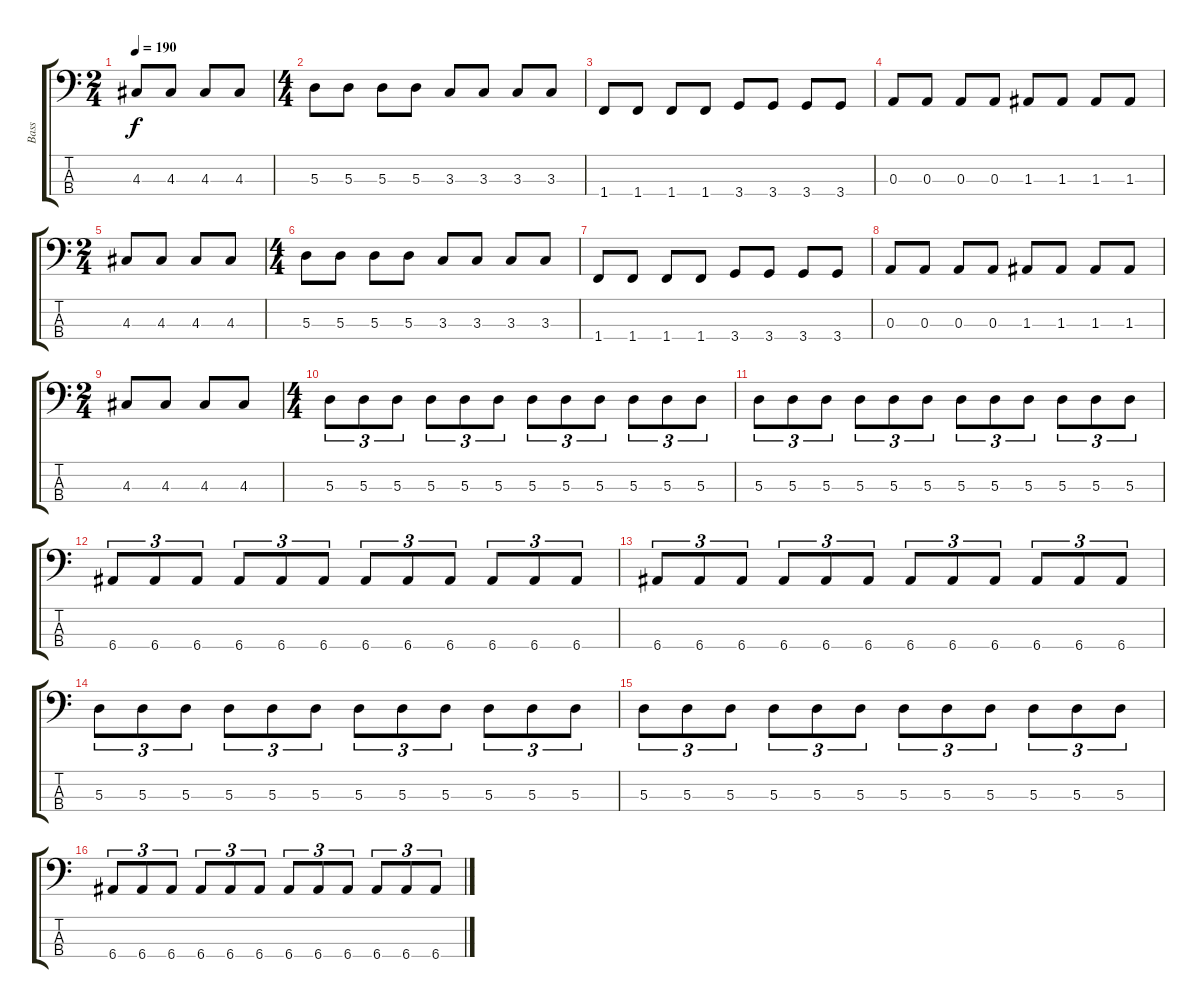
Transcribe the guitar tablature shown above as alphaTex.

\track ("Bass" "Bass") {instrument electricbasspick}
\staff {score tabs}
\tuning (G2 D2 A1 E1) {hide}
\ts (2 4)
\tempo 190
\clef f4
\ks c
4.3.8{dy f} 4.3.8 4.3.8 4.3.8 |
\ts (4 4)
5.3.8 5.3.8 5.3.8 5.3.8 3.3.8 3.3.8 3.3.8 3.3.8 |
1.4.8 1.4.8 1.4.8 1.4.8 3.4.8 3.4.8 3.4.8 3.4.8 |
0.3.8 0.3.8 0.3.8 0.3.8 1.3.8 1.3.8 1.3.8 1.3.8 |
\ts (2 4)
4.3.8 4.3.8 4.3.8 4.3.8 |
\ts (4 4)
5.3.8 5.3.8 5.3.8 5.3.8 3.3.8 3.3.8 3.3.8 3.3.8 |
1.4.8 1.4.8 1.4.8 1.4.8 3.4.8 3.4.8 3.4.8 3.4.8 |
0.3.8 0.3.8 0.3.8 0.3.8 1.3.8 1.3.8 1.3.8 1.3.8 |
\ts (2 4)
4.3.8 4.3.8 4.3.8 4.3.8 |
\ts (4 4)
5.3.8{tu (3 2)} 5.3.8{tu (3 2)} 5.3.8{tu (3 2)} 5.3.8{tu (3 2)} 5.3.8{tu (3 2)} 5.3.8{tu (3 2)} 5.3.8{tu (3 2)} 5.3.8{tu (3 2)} 5.3.8{tu (3 2)} 5.3.8{tu (3 2)} 5.3.8{tu (3 2)} 5.3.8{tu (3 2)} |
5.3.8{tu (3 2)} 5.3.8{tu (3 2)} 5.3.8{tu (3 2)} 5.3.8{tu (3 2)} 5.3.8{tu (3 2)} 5.3.8{tu (3 2)} 5.3.8{tu (3 2)} 5.3.8{tu (3 2)} 5.3.8{tu (3 2)} 5.3.8{tu (3 2)} 5.3.8{tu (3 2)} 5.3.8{tu (3 2)} |
6.4.8{tu (3 2)} 6.4.8{tu (3 2)} 6.4.8{tu (3 2)} 6.4.8{tu (3 2)} 6.4.8{tu (3 2)} 6.4.8{tu (3 2)} 6.4.8{tu (3 2)} 6.4.8{tu (3 2)} 6.4.8{tu (3 2)} 6.4.8{tu (3 2)} 6.4.8{tu (3 2)} 6.4.8{tu (3 2)} |
6.4.8{tu (3 2)} 6.4.8{tu (3 2)} 6.4.8{tu (3 2)} 6.4.8{tu (3 2)} 6.4.8{tu (3 2)} 6.4.8{tu (3 2)} 6.4.8{tu (3 2)} 6.4.8{tu (3 2)} 6.4.8{tu (3 2)} 6.4.8{tu (3 2)} 6.4.8{tu (3 2)} 6.4.8{tu (3 2)} |
5.3.8{tu (3 2)} 5.3.8{tu (3 2)} 5.3.8{tu (3 2)} 5.3.8{tu (3 2)} 5.3.8{tu (3 2)} 5.3.8{tu (3 2)} 5.3.8{tu (3 2)} 5.3.8{tu (3 2)} 5.3.8{tu (3 2)} 5.3.8{tu (3 2)} 5.3.8{tu (3 2)} 5.3.8{tu (3 2)} |
5.3.8{tu (3 2)} 5.3.8{tu (3 2)} 5.3.8{tu (3 2)} 5.3.8{tu (3 2)} 5.3.8{tu (3 2)} 5.3.8{tu (3 2)} 5.3.8{tu (3 2)} 5.3.8{tu (3 2)} 5.3.8{tu (3 2)} 5.3.8{tu (3 2)} 5.3.8{tu (3 2)} 5.3.8{tu (3 2)} |
6.4.8{tu (3 2)} 6.4.8{tu (3 2)} 6.4.8{tu (3 2)} 6.4.8{tu (3 2)} 6.4.8{tu (3 2)} 6.4.8{tu (3 2)} 6.4.8{tu (3 2)} 6.4.8{tu (3 2)} 6.4.8{tu (3 2)} 6.4.8{tu (3 2)} 6.4.8{tu (3 2)} 6.4.8{tu (3 2)}
